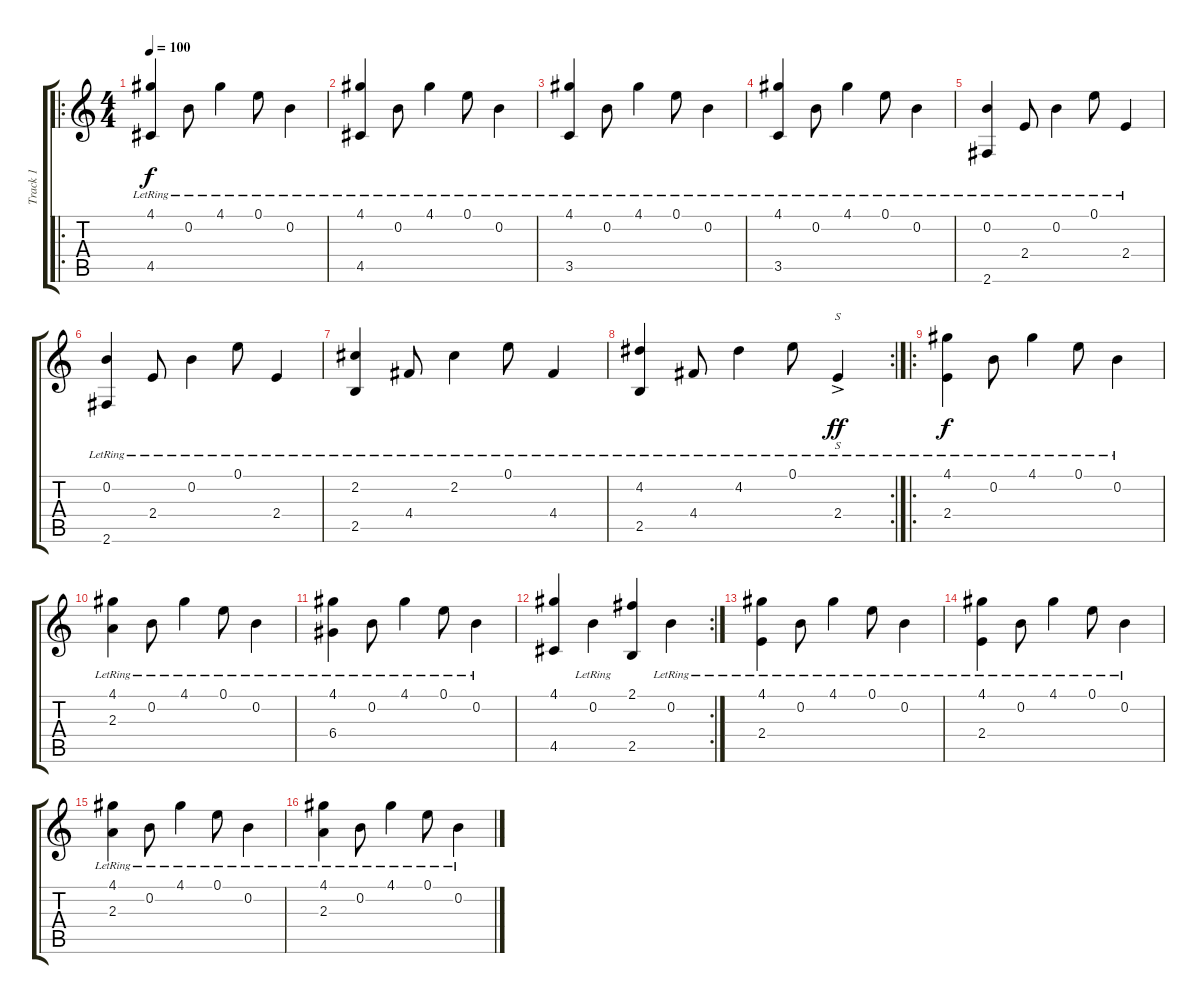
\track ("Track 1" "Track 1") {instrument acousticguitarsteel}
\staff {score tabs}
\tuning (E4 B3 G3 D3 A2 E2) {hide}
\ro
\ts (4 4)
\tempo 100
\clef g2
\ks c
(4.1{lr} 4.5{lr}).4{dy f} 0.2{lr}.8 4.1{lr}.4 0.1{lr}.8 0.2{lr}.4 |
(4.1{lr} 4.5{lr}).4 0.2{lr}.8 4.1{lr}.4 0.1{lr}.8 0.2{lr}.4 |
(4.1{lr} 3.5{lr}).4 0.2{lr}.8 4.1{lr}.4 0.1{lr}.8 0.2{lr}.4 |
(4.1{lr} 3.5{lr}).4 0.2{lr}.8 4.1{lr}.4 0.1{lr}.8 0.2{lr}.4 |
(0.2{lr} 2.6{lr}).4 2.4{lr}.8 0.2{lr}.4 0.1{lr}.8 2.4{lr}.4 |
(0.2{lr} 2.6{lr}).4 2.4{lr}.8 0.2{lr}.4 0.1{lr}.8 2.4{lr}.4 |
(2.2{lr} 2.5{lr}).4 4.4{lr}.8 2.2{lr}.4 0.1{lr}.8 4.4{lr}.4 |
\rc 2
(4.2{lr} 2.5{lr}).4 4.4{lr}.8 4.2{lr}.4 0.1{lr}.8 2.4{ac lr}.4{s dy ff} |
\ro
(4.1{lr} 2.4{lr}).4{dy f} 0.2{lr}.8 4.1{lr}.4 0.1{lr}.8 0.2{lr}.4 |
(4.1{lr} 2.3{lr}).4 0.2{lr}.8 4.1{lr}.4 0.1{lr}.8 0.2{lr}.4 |
(4.1{lr} 6.4{lr}).4 0.2{lr}.8 4.1{lr}.4 0.1{lr}.8 0.2{lr}.4 |
\rc 2
(4.1 4.5).4 0.2{lr}.4 (2.1 2.5).4 0.2{lr}.4 |
(4.1{lr} 2.4{lr}).4 0.2{lr}.8 4.1{lr}.4 0.1{lr}.8 0.2{lr}.4 |
(4.1{lr} 2.4{lr}).4 0.2{lr}.8 4.1{lr}.4 0.1{lr}.8 0.2{lr}.4 |
(4.1{lr} 2.3{lr}).4 0.2{lr}.8 4.1{lr}.4 0.1{lr}.8 0.2{lr}.4 |
(4.1{lr} 2.3{lr}).4 0.2{lr}.8 4.1{lr}.4 0.1{lr}.8 0.2{lr}.4
